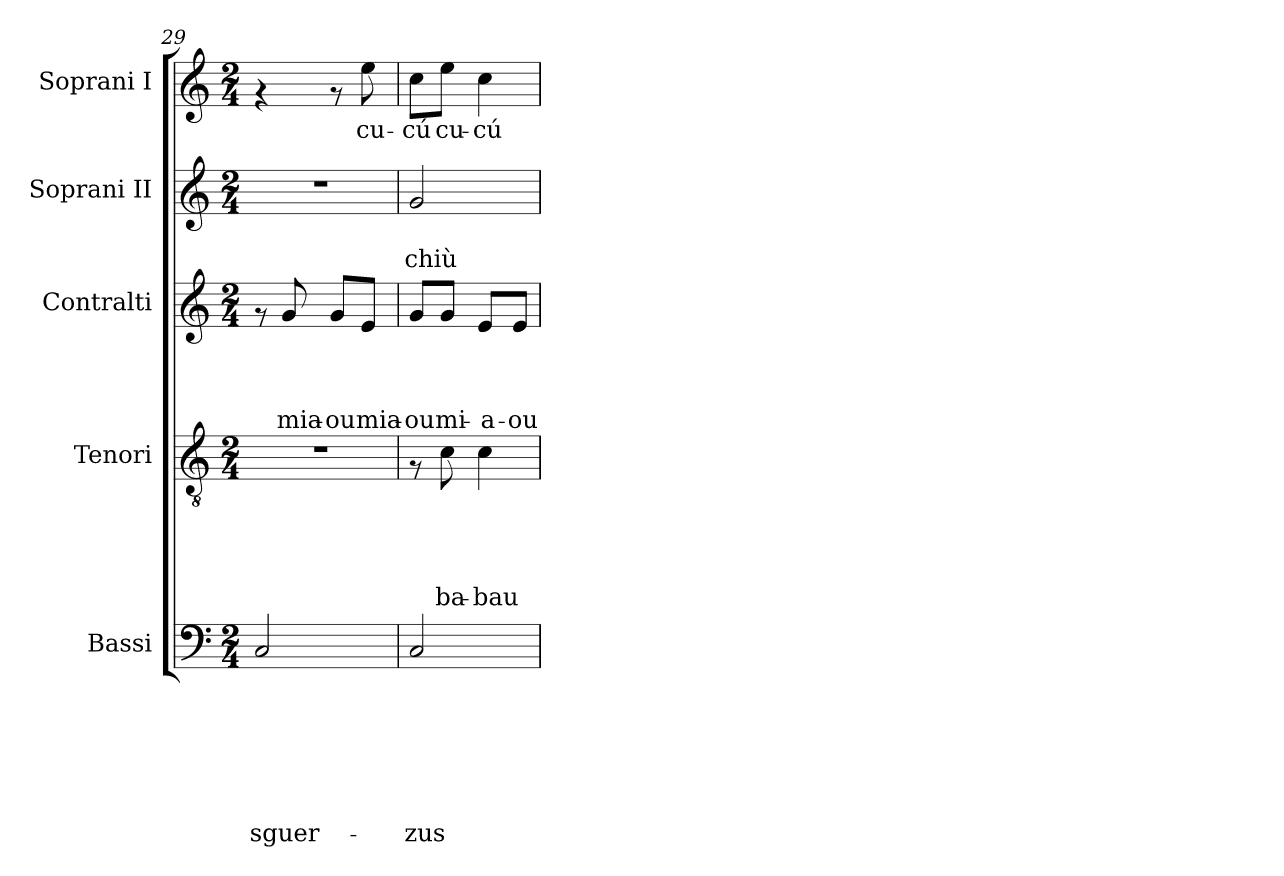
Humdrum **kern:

**kern	**text	**text	**text	**text	**text	**text	**text	**kern	**text	**text	**text	**text	**text	**kern	**text	**text	**text	**text	**kern	**text	**text	**kern	**text
*part5	*part5	*part5	*part5	*part5	*part5	*part5	*part5	*part4	*part4	*part4	*part4	*part4	*part4	*part3	*part3	*part3	*part3	*part3	*part2	*part2	*part2	*part1	*part1
*staff5	*staff5	*staff5	*staff5	*staff5	*staff5	*staff5	*staff5	*staff4	*staff4	*staff4	*staff4	*staff4	*staff4	*staff3	*staff3	*staff3	*staff3	*staff3	*staff2	*staff2	*staff2	*staff1	*staff1
*I"Bassi	*	*	*	*	*	*	*	*I"Tenori	*	*	*	*	*	*I"Contralti	*	*	*	*	*I"Soprani II	*	*	*I"Soprani I	*
!!LO:LB:g=z
*clefF4	*	*	*	*	*	*	*	*clefGv2	*	*	*	*	*	*clefG2	*	*	*	*	*clefG2	*	*	*clefG2	*
*k[]	*	*	*	*	*	*	*	*k[]	*	*	*	*	*	*k[]	*	*	*	*	*k[]	*	*	*k[]	*
*C:	*	*	*	*	*	*	*	*C:	*	*	*	*	*	*C:	*	*	*	*	*C:	*	*	*C:	*
*M2/4	*	*	*	*	*	*	*	*M2/4	*	*	*	*	*	*M2/4	*	*	*	*	*M2/4	*	*	*M2/4	*
=29	=29	=29	=29	=29	=29	=29	=29	=29	=29	=29	=29	=29	=29	=29	=29	=29	=29	=29	=29	=29	=29	=29	=29
!	!	!	!	!	!	!	!LO:LY:b	!	!	!	!	!	!	!	!	!	!	!	!	!	!	!	!
2C/	.	.	.	.	.	.	sguer-	2r	.	.	.	.	.	8rf	.	.	.	.	2r	.	.	4rf	.
!	!	!	!	!	!	!	!	!	!	!	!	!	!	!	!	!	!	!LO:LY:b	!	!	!	!	!
.	.	.	.	.	.	.	.	.	.	.	.	.	.	8g/	.	.	.	mia-	.	.	.	.	.
!	!	!	!	!	!	!	!	!	!	!	!	!	!	!	!	!	!	!LO:LY:b	!	!	!	!	!
.	.	.	.	.	.	.	.	.	.	.	.	.	.	8g/L	.	.	.	-ou	.	.	.	8rf	.
!	!	!	!	!	!	!	!	!	!	!	!	!	!	!	!	!	!	!LO:LY:b	!	!	!	!	!LO:LY:b
.	.	.	.	.	.	.	.	.	.	.	.	.	.	8e/J	.	.	.	mia-	.	.	.	8ee\	cu-
=30	=30	=30	=30	=30	=30	=30	=30	=30	=30	=30	=30	=30	=30	=30	=30	=30	=30	=30	=30	=30	=30	=30	=30
!	!	!	!	!	!	!	!LO:LY:b	!	!	!	!	!	!	!	!	!	!	!LO:LY:b	!	!	!LO:LY:b	!	!LO:LY:b
2C/	.	.	.	.	.	.	-zus	8rF	.	.	.	.	.	8g/L	.	.	.	-ou	2g/	.	chiù	8cc\L	-cú
!	!	!	!	!	!	!	!	!	!	!	!	!	!LO:LY:b	!	!	!	!	!LO:LY:b	!	!	!	!	!LO:LY:b
.	.	.	.	.	.	.	.	8c\	.	.	.	.	ba-	8g/J	.	.	.	mi-	.	.	.	8ee\J	cu-
!	!	!	!	!	!	!	!	!	!	!	!	!	!LO:LY:b	!	!	!	!	!LO:LY:b	!	!	!	!	!LO:LY:b
.	.	.	.	.	.	.	.	4c\	.	.	.	.	-bau	8e/L	.	.	.	-a-	.	.	.	4cc\	-cú
!	!	!	!	!	!	!	!	!	!	!	!	!	!	!	!	!	!	!LO:LY:b	!	!	!	!	!
.	.	.	.	.	.	.	.	.	.	.	.	.	.	8e/J	.	.	.	-ou	.	.	.	.	.
=	=	=	=	=	=	=	=	=	=	=	=	=	=	=	=	=	=	=	=	=	=	=	=
*-	*-	*-	*-	*-	*-	*-	*-	*-	*-	*-	*-	*-	*-	*-	*-	*-	*-	*-	*-	*-	*-	*-	*-
